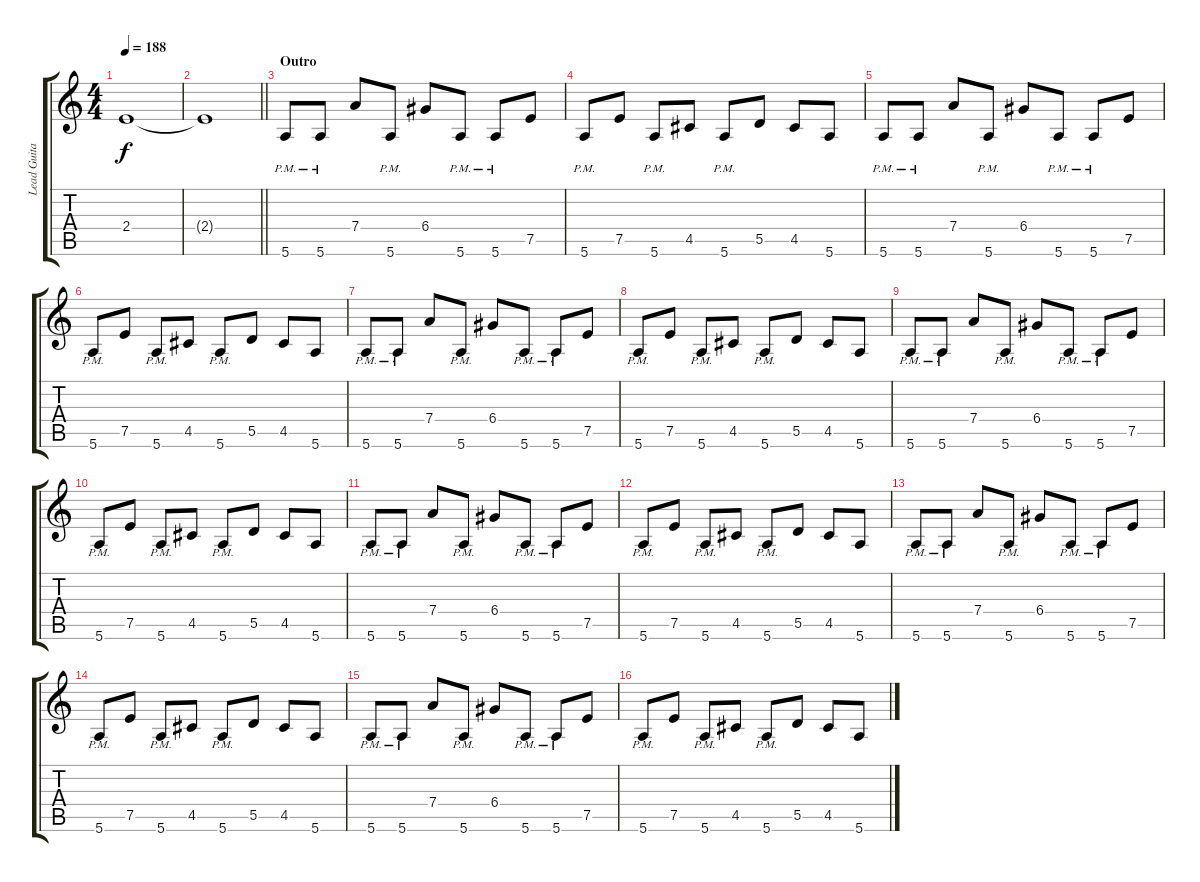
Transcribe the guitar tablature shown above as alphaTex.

\track ("Lead Guitar" "Lead Guita") {instrument distortionguitar}
\staff {score tabs}
\tuning (E4 B3 G3 D3 A2 E2) {hide}
\ts (4 4)
\tempo 188
\clef g2
\ks c
2.4{t}.1{dy f} |
\barLineRight lightlight
2.4{t}.1 |
\section ("" "Outro")
5.6{pm}.8 5.6{pm}.8 7.4.8 5.6{pm}.8 6.4.8 5.6{pm}.8 5.6{pm}.8 7.5.8 |
5.6{pm}.8 7.5.8 5.6{pm}.8 4.5.8 5.6{pm}.8 5.5.8 4.5.8 5.6.8 |
5.6{pm}.8 5.6{pm}.8 7.4.8 5.6{pm}.8 6.4.8 5.6{pm}.8 5.6{pm}.8 7.5.8 |
5.6{pm}.8 7.5.8 5.6{pm}.8 4.5.8 5.6{pm}.8 5.5.8 4.5.8 5.6.8 |
5.6{pm}.8 5.6{pm}.8 7.4.8 5.6{pm}.8 6.4.8 5.6{pm}.8 5.6{pm}.8 7.5.8 |
5.6{pm}.8 7.5.8 5.6{pm}.8 4.5.8 5.6{pm}.8 5.5.8 4.5.8 5.6.8 |
5.6{pm}.8 5.6{pm}.8 7.4.8 5.6{pm}.8 6.4.8 5.6{pm}.8 5.6{pm}.8 7.5.8 |
5.6{pm}.8 7.5.8 5.6{pm}.8 4.5.8 5.6{pm}.8 5.5.8 4.5.8 5.6.8 |
5.6{pm}.8 5.6{pm}.8 7.4.8 5.6{pm}.8 6.4.8 5.6{pm}.8 5.6{pm}.8 7.5.8 |
5.6{pm}.8 7.5.8 5.6{pm}.8 4.5.8 5.6{pm}.8 5.5.8 4.5.8 5.6.8 |
5.6{pm}.8 5.6{pm}.8 7.4.8 5.6{pm}.8 6.4.8 5.6{pm}.8 5.6{pm}.8 7.5.8 |
5.6{pm}.8 7.5.8 5.6{pm}.8 4.5.8 5.6{pm}.8 5.5.8 4.5.8 5.6.8 |
5.6{pm}.8 5.6{pm}.8 7.4.8 5.6{pm}.8 6.4.8 5.6{pm}.8 5.6{pm}.8 7.5.8 |
5.6{pm}.8 7.5.8 5.6{pm}.8 4.5.8 5.6{pm}.8 5.5.8 4.5.8 5.6.8
